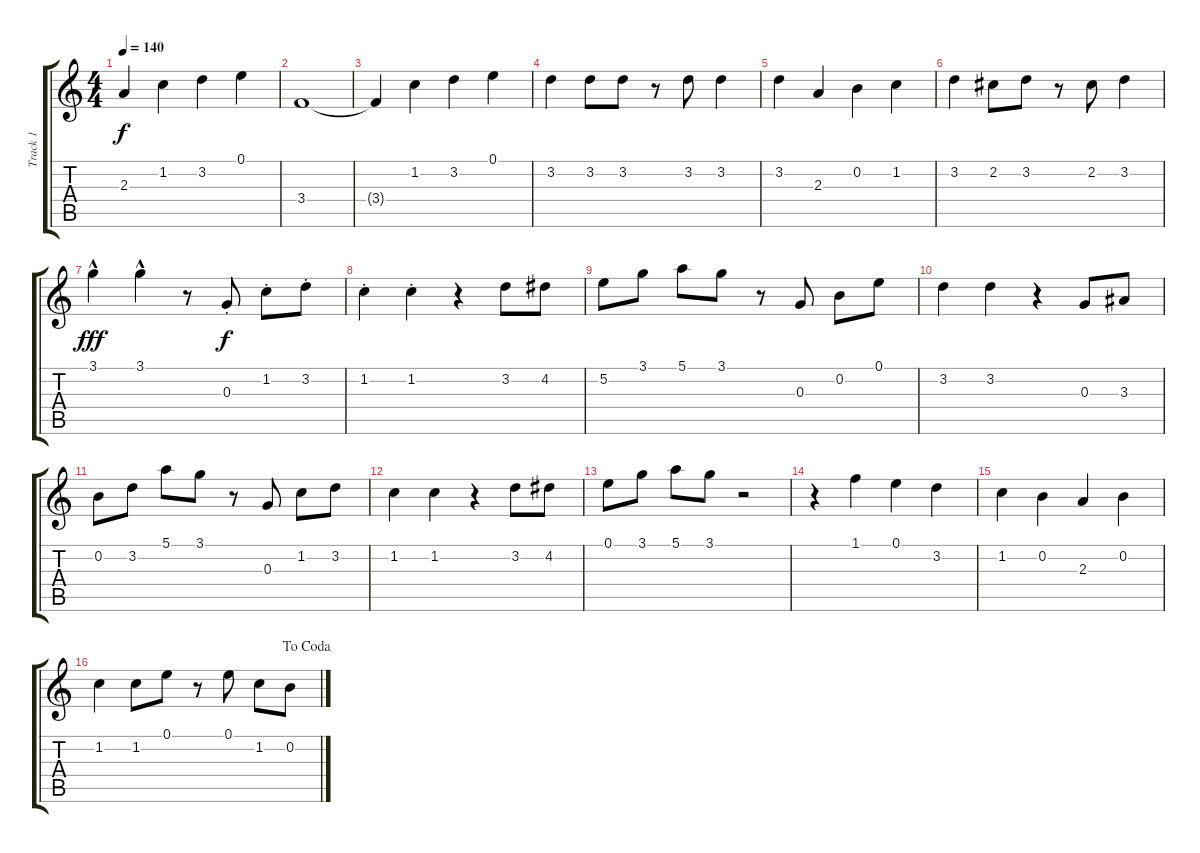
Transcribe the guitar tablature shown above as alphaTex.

\track ("Track 1" "Track 1") {instrument electricguitarclean}
\staff {score tabs}
\tuning (E4 B3 G3 D3 A2 E2) {hide}
\ts (4 4)
\tempo 140
\clef g2
\ks c
2.3{t}.4{dy f} 1.2.4 3.2.4 0.1.4 |
3.4.1 |
3.4{t}.4 1.2.4 3.2.4 0.1.4 |
3.2.4 3.2.8 3.2.8 r.8 3.2.8 3.2.4 |
3.2.4 2.3.4 0.2.4 1.2.4 |
3.2.4 2.2.8 3.2.8 r.8 2.2.8 3.2.4 |
3.1{hac}.4{dy fff} 3.1{hac}.4 r.8 0.3{st}.8{dy f} 1.2{st}.8 3.2{st}.8 |
1.2{st}.4 1.2{st}.4 r.4 3.2.8 4.2.8 |
5.2.8 3.1.8 5.1.8 3.1.8 r.8 0.3.8 0.2.8 0.1.8 |
3.2.4 3.2.4 r.4 0.3.8 3.3.8 |
0.2.8 3.2.8 5.1.8 3.1.8 r.8 0.3.8 1.2.8 3.2.8 |
1.2.4 1.2.4 r.4 3.2.8 4.2.8 |
0.1.8 3.1.8 5.1.8 3.1.8 r.2 |
r.4 1.1.4 0.1.4 3.2.4 |
1.2.4 0.2.4 2.3.4 0.2.4 |
\jump dacoda
1.2.4 1.2.8 0.1.8 r.8 0.1.8 1.2.8 0.2.8
